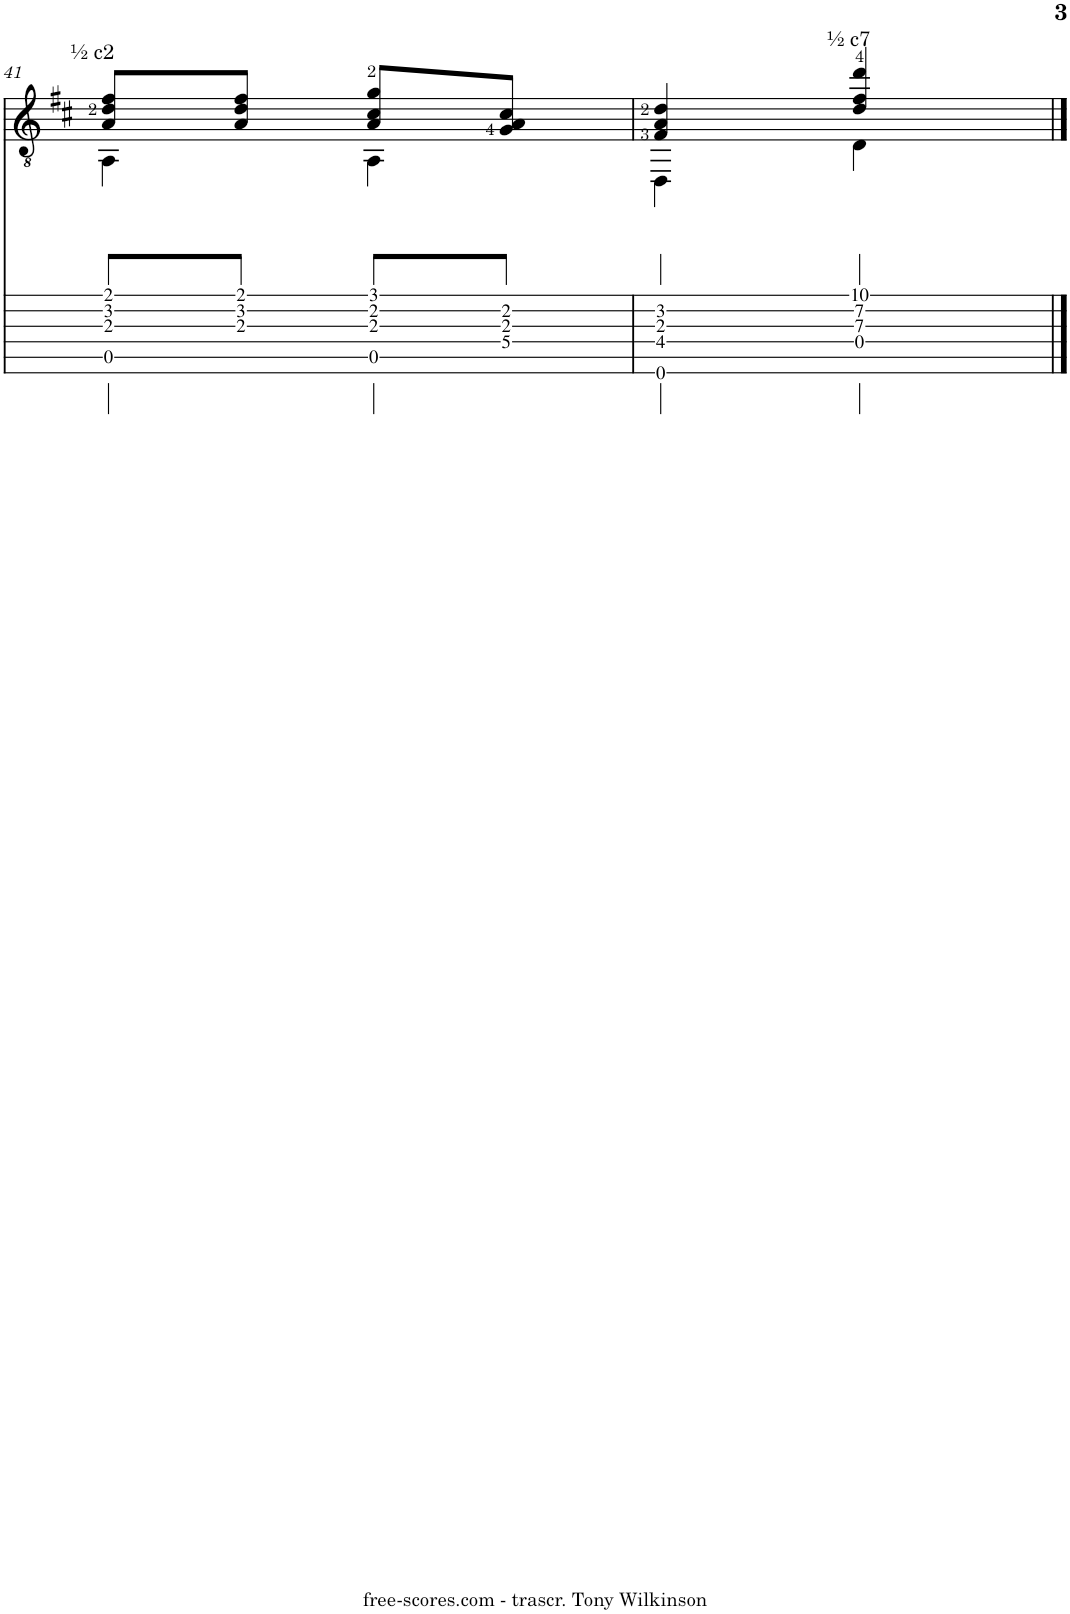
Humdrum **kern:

**kern	**kern
*part2	*part1
*staff2	*staff1
*I"Chitarra classica (Intavolatura)	*I"Classical Guitar
!!LO:PB:g=z
*	*clefGv2
*k[f#c#]	*k[f#c#]
*M2/4	*M2/4
=41	=41
*^	*^
!	!	!LO:TX:a:t=½ c2	!
8A/ 8d/ 8f#/L	4AA\	8A/ 8d/ 8f#/L	4AA\
8A/ 8d/ 8f#/J	.	8A/ 8d/ 8f#/J	.
8A/ 8c#/ 8g/L	4AA\	8A/ 8c#/ 8g/L	4AA\
8G/ 8A/ 8c#/J	.	8G/ 8A/ 8c#/J	.
=42	=42	=42	=42
4F#/ 4A/ 4d/	4DD\	4F#/ 4A/ 4d/	4DD\
!	!	!LO:TX:a:t=½ c7	!
4d/ 4f#/ 4dd/	4D\	4d/ 4f#/ 4dd/	4D\
*v	*v	*	*
*	*v	*v
==	==
*-	*-
